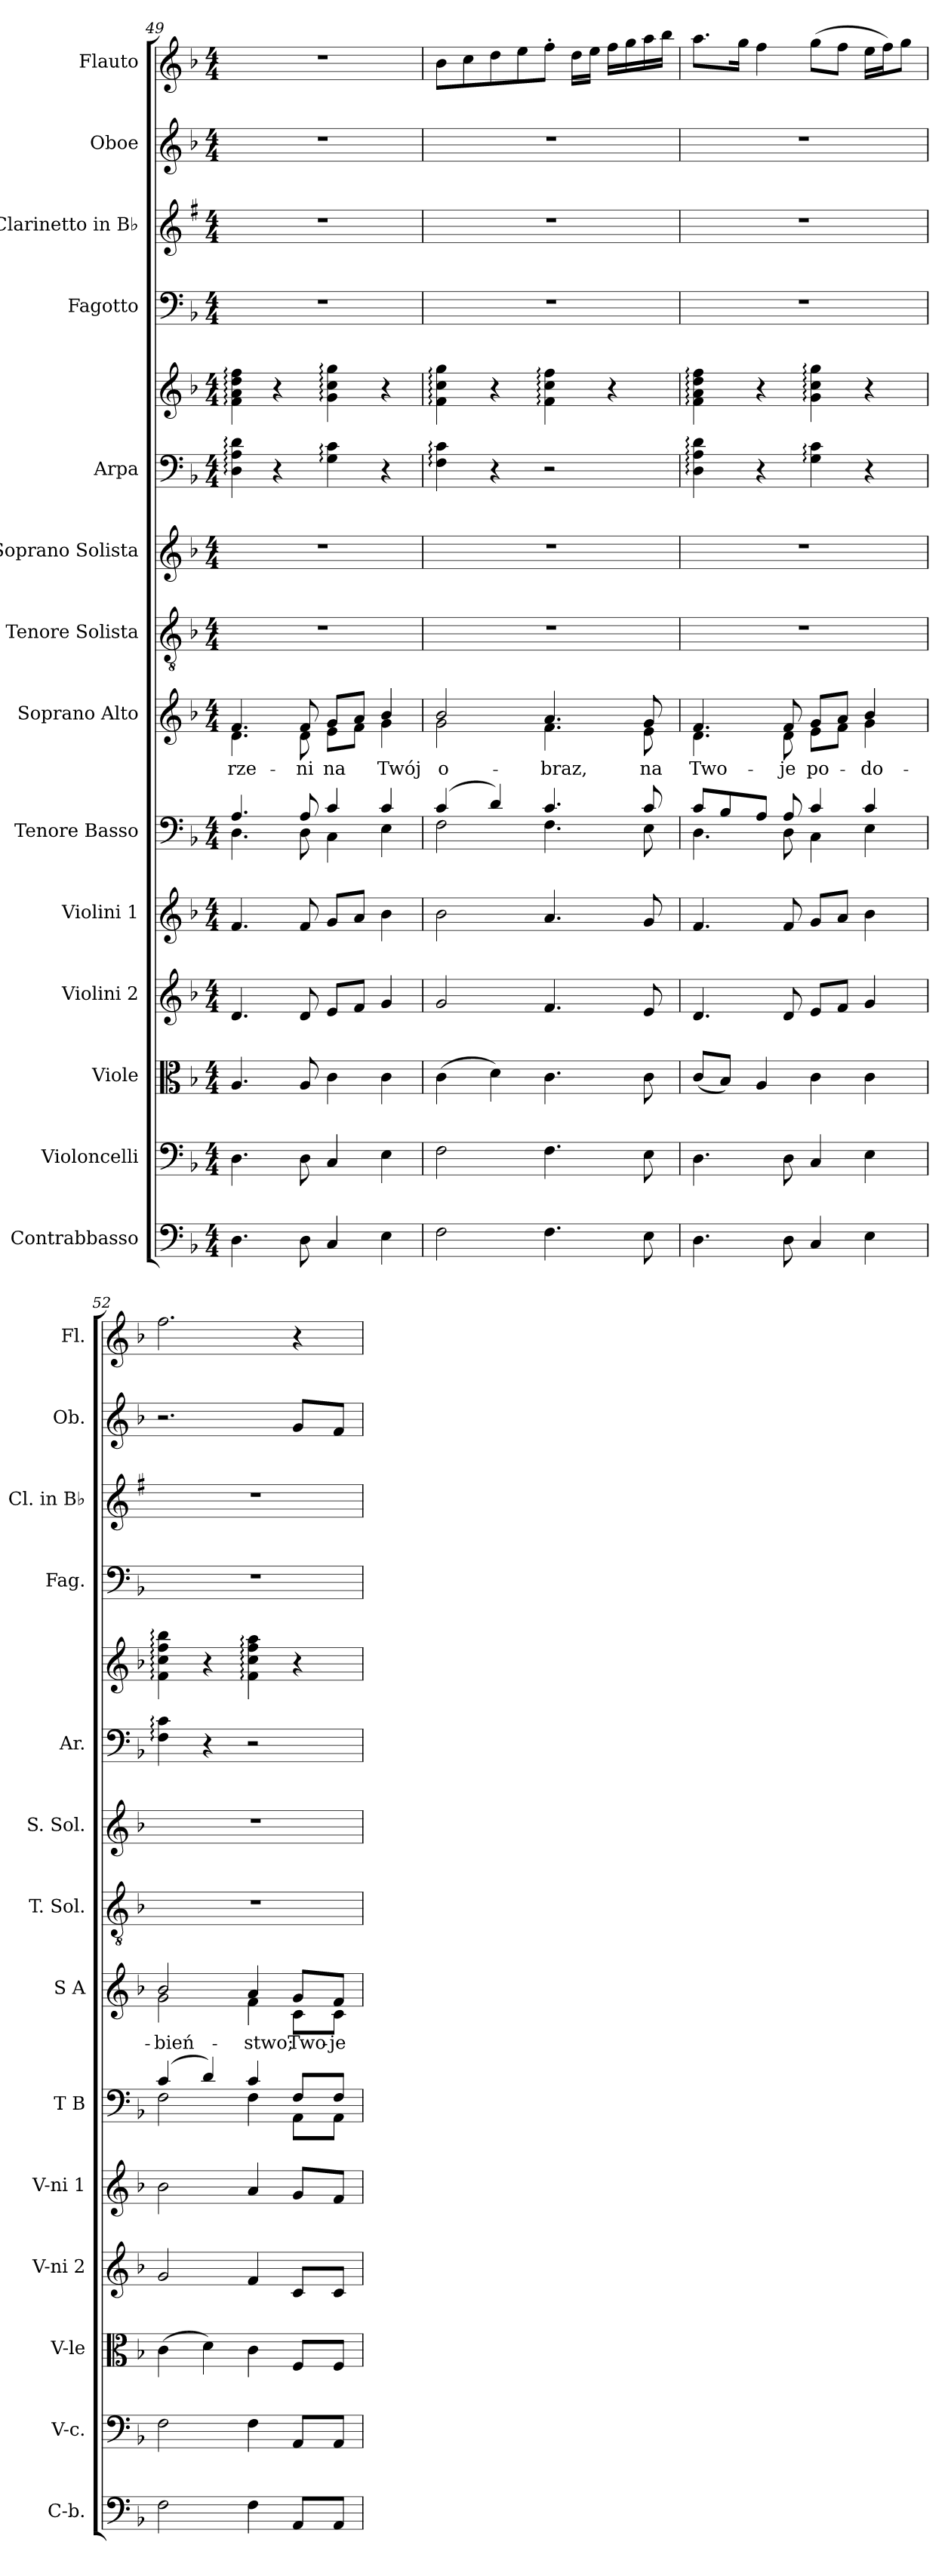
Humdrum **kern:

**kern	**kern	**kern	**kern	**kern	**kern	**kern	**text	**kern	**kern	**kern	**kern	**kern	**kern	**kern	**kern
*part14	*part13	*part12	*part11	*part10	*part9	*part8	*part8	*part7	*part6	*part5	*part5	*part4	*part3	*part2	*part1
*staff15	*staff14	*staff13	*staff12	*staff11	*staff10	*staff9	*staff9	*staff8	*staff7	*staff6	*staff5	*staff4	*staff3	*staff2	*staff1
*I"Contrabbasso	*I"Violoncelli	*I"Viole	*I"Violini 2	*I"Violini 1	*I"Tenore Basso	*I"Soprano Alto	*	*I"Tenore Solista	*I"Soprano Solista	*I"Arpa	*	*I"Fagotto	*I"Clarinetto in B♭	*I"Oboe	*I"Flauto
*I'C-b.	*I'V-c.	*I'V-le	*I'V-ni 2	*I'V-ni 1	*I'T B	*I'S A	*	*I'T. Sol.	*I'S. Sol.	*I'Ar.	*	*I'Fag.	*I'Cl. in B♭	*I'Ob.	*I'Fl.
*clefF4	*clefF4	*clefC3	*clefG2	*clefG2	*clefF4	*clefG2	*	*clefGv2	*clefG2	*clefF4	*clefG2	*clefF4	*clefG2	*clefG2	*clefG2
*	*	*	*	*	*	*	*	*	*	*	*	*	*ITrd1c2	*	*
*k[b-]	*k[b-]	*k[b-]	*k[b-]	*k[b-]	*k[b-]	*k[b-]	*	*k[b-]	*k[b-]	*k[b-]	*k[b-]	*k[b-]	*k[b-]	*k[b-]	*k[b-]
*M4/4	*M4/4	*M4/4	*M4/4	*M4/4	*M4/4	*M4/4	*	*M4/4	*M4/4	*M4/4	*M4/4	*M4/4	*M4/4	*M4/4	*M4/4
=49	=49	=49	=49	=49	=49	=49	=49	=49	=49	=49	=49	=49	=49	=49	=49
*	*	*	*	*	*^	*^	*	*	*	*	*	*	*	*	*
4.D	4.D	4.A	4.d	4.f	4.A	4.D	4.f	4.d	-rze-	1r	1r	4D: 4A: 4d:	4f: 4a: 4dd: 4ff:	1r	1r	1r	1r
.	.	.	.	.	.	.	.	.	.	.	.	4r	4r	.	.	.	.
8D	8D	8A	8d	8f	8A	8D	8f	8d	-ni	.	.	.	.	.	.	.	.
4C	4C	4c	8eL	8gL	4c	4C	8gL	8eL	na	.	.	4G: 4c:	4g: 4cc: 4gg:	.	.	.	.
.	.	.	8fJ	8aJ	.	.	8aJ	8fJ	.	.	.	.	.	.	.	.	.
4E	4E	4c	4g	4b-	4c	4E	4b-	4g	Twój	.	.	4r	4r	.	.	.	.
=50	=50	=50	=50	=50	=50	=50	=50	=50	=50	=50	=50	=50	=50	=50	=50	=50	=50
2F	2F	(4c	2g	2b-	(4c	2F	2b-	2g	o-	1r	1r	4F: 4c:	4f: 4cc: 4gg:	1r	1r	1r	8b-L
.	.	.	.	.	.	.	.	.	.	.	.	.	.	.	.	.	8cc
.	.	4d)	.	.	4d)	.	.	.	.	.	.	4r	4r	.	.	.	8dd
.	.	.	.	.	.	.	.	.	.	.	.	.	.	.	.	.	8ee
4.F	4.F	4.c	4.f	4.a	4.c	4.F	4.a	4.f	-braz,	.	.	2r	4f: 4cc: 4ff:	.	.	.	8ff'J
.	.	.	.	.	.	.	.	.	.	.	.	.	.	.	.	.	16ddLL
.	.	.	.	.	.	.	.	.	.	.	.	.	.	.	.	.	16eeJJ
.	.	.	.	.	.	.	.	.	.	.	.	.	4r	.	.	.	16ffLL
.	.	.	.	.	.	.	.	.	.	.	.	.	.	.	.	.	16gg
8E	8E	8c	8e	8g	8c	8E	8g	8e	na	.	.	.	.	.	.	.	16aa
.	.	.	.	.	.	.	.	.	.	.	.	.	.	.	.	.	16bb-JJ
=51	=51	=51	=51	=51	=51	=51	=51	=51	=51	=51	=51	=51	=51	=51	=51	=51	=51
4.D	4.D	(8cL	4.d	4.f	8cL	4.D	4.f	4.d	Two-	1r	1r	4D: 4A: 4d:	4f: 4a: 4dd: 4ff:	1r	1r	1r	8.aaL
.	.	8B-J)	.	.	8B-	.	.	.	.	.	.	.	.	.	.	.	.
.	.	.	.	.	.	.	.	.	.	.	.	.	.	.	.	.	16ggJk
.	.	4A	.	.	8AJ	.	.	.	.	.	.	4r	4r	.	.	.	4ff
8D	8D	.	8d	8f	8A	8D	8f	8d	-je	.	.	.	.	.	.	.	.
4C	4C	4c	8eL	8gL	4c	4C	8gL	8eL	po-	.	.	4G: 4c:	4g: 4cc: 4gg:	.	.	.	(8ggL
.	.	.	8fJ	8aJ	.	.	8aJ	8fJ	.	.	.	.	.	.	.	.	8ffJ
4E	4E	4c	4g	4b-	4c	4E	4b-	4g	-do-	.	.	4r	4r	.	.	.	16eeLL
.	.	.	.	.	.	.	.	.	.	.	.	.	.	.	.	.	16ffJ)
.	.	.	.	.	.	.	.	.	.	.	.	.	.	.	.	.	8ggJ
=52	=52	=52	=52	=52	=52	=52	=52	=52	=52	=52	=52	=52	=52	=52	=52	=52	=52
2F	2F	(4c	2g	2b-	(4c	2F	2b-	2g	-bień-	1r	1r	4F: 4c:	4f: 4cc: 4ff: 4bb-:	1r	1r	2.r	2.ff
.	.	4d)	.	.	4d)	.	.	.	.	.	.	4r	4r	.	.	.	.
4F	4F	4c	4f	4a	4c	4F	4a	4f	-stwo;	.	.	2r	4f: 4cc: 4ff: 4aa:	.	.	.	.
8AAL	8AAL	8FL	8cL	8gL	8FL	8AAL	8gL	8cL	Two-	.	.	.	4r	.	.	8gL	4r
8AAJ	8AAJ	8FJ	8cJ	8fJ	8FJ	8AAJ	8fJ	8cJ	-je	.	.	.	.	.	.	8fJ	.
*	*	*	*	*	*v	*v	*	*	*	*	*	*	*	*	*	*	*
*	*	*	*	*	*	*v	*v	*	*	*	*	*	*	*	*	*
=	=	=	=	=	=	=	=	=	=	=	=	=	=	=	=
*-	*-	*-	*-	*-	*-	*-	*-	*-	*-	*-	*-	*-	*-	*-	*-
